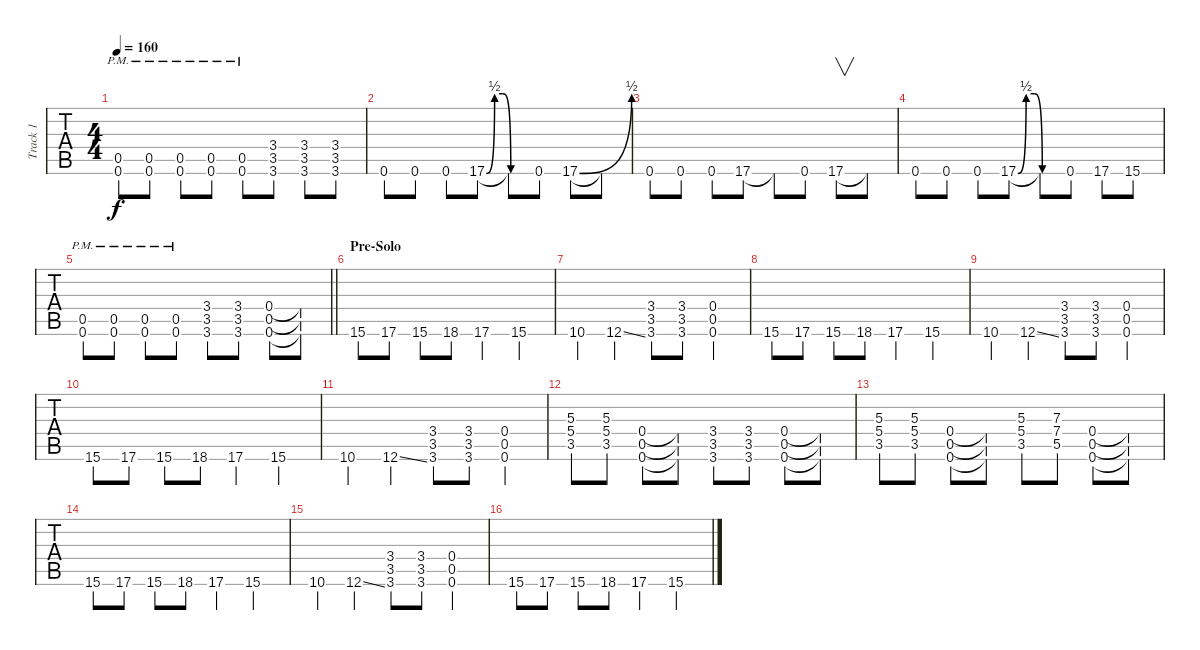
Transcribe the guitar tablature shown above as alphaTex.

\track ("Track 1" "Track 1") {instrument distortionguitar}
\staff {tabs}
\tuning (E4 B3 G3 D3 A2 D2) {hide}
\ts (4 4)
\tempo 160
\clef g2
\ks c
(0.5{pm} 0.6{pm}).8{dy f} (0.5{pm} 0.6{pm}).8 (0.5{pm} 0.6{pm}).8 (0.5{pm} 0.6{pm}).8 (0.5{pm} 0.6{pm}).8 (3.4 3.5 3.6).8 (3.4 3.5 3.6).8 (3.4 3.5 3.6).8 |
0.6.8 0.6.8 0.6.8 17.6{be (custom 0 0 10 2 20 2 30 0 60 0)}.8 17.6{t}.8 0.6.8 17.6{be (bend 0 0 60 2)}.8 17.6{t}.8 |
0.6.8 0.6.8 0.6.8 17.6.8 17.6{t}.8 0.6.8 17.6.8{v} 17.6{t}.8 |
0.6.8 0.6.8 0.6.8 17.6{be (custom 0 0 10 2 20 2 30 0 60 0)}.8 17.6{t}.8 0.6.8 17.6.8 15.6.8 |
\barLineRight lightlight
(0.5{pm} 0.6{pm}).8 (0.5{pm} 0.6{pm}).8 (0.5{pm} 0.6{pm}).8 (0.5{pm} 0.6{pm}).8 (3.4 3.5 3.6).8 (3.4 3.5 3.6).8 (0.4 0.5 0.6).8 (0.4{t} 0.5{t} 0.6{t}).8 |
\section ("" "Pre-Solo")
15.6.8 17.6.8 15.6.8 18.6.8 17.6{st}.4 15.6{st}.4 |
10.6{st}.4 12.6{ss}.4 (3.4 3.5 3.6).8 (3.4 3.5 3.6).8 (0.4 0.5 0.6).4 |
15.6.8 17.6.8 15.6.8 18.6.8 17.6{st}.4 15.6{st}.4 |
10.6{st}.4 12.6{ss}.4 (3.4 3.5 3.6).8 (3.4 3.5 3.6).8 (0.4 0.5 0.6).4 |
15.6.8 17.6.8 15.6.8 18.6.8 17.6{st}.4 15.6{st}.4 |
10.6{st}.4 12.6{ss}.4 (3.4 3.5 3.6).8 (3.4 3.5 3.6).8 (0.4 0.5 0.6).4 |
(5.3 5.4 3.5).8 (5.3 5.4 3.5).8 (0.4 0.5 0.6).8 (0.4{t} 0.5{t} 0.6{t}).8 (3.4 3.5 3.6).8 (3.4 3.5 3.6).8 (0.4 0.5 0.6).8 (0.4{t} 0.5{t} 0.6{t}).8 |
(5.3 5.4 3.5).8 (5.3 5.4 3.5).8 (0.4 0.5 0.6).8 (0.4{t} 0.5{t} 0.6{t}).8 (5.3 5.4 3.5).8 (7.3 7.4 5.5).8 (0.4 0.5 0.6).8 (0.4{t} 0.5{t} 0.6{t}).8 |
15.6.8 17.6.8 15.6.8 18.6.8 17.6{st}.4 15.6{st}.4 |
10.6{st}.4 12.6{ss}.4 (3.4 3.5 3.6).8 (3.4 3.5 3.6).8 (0.4 0.5 0.6).4 |
15.6.8 17.6.8 15.6.8 18.6.8 17.6{st}.4 15.6{st}.4
